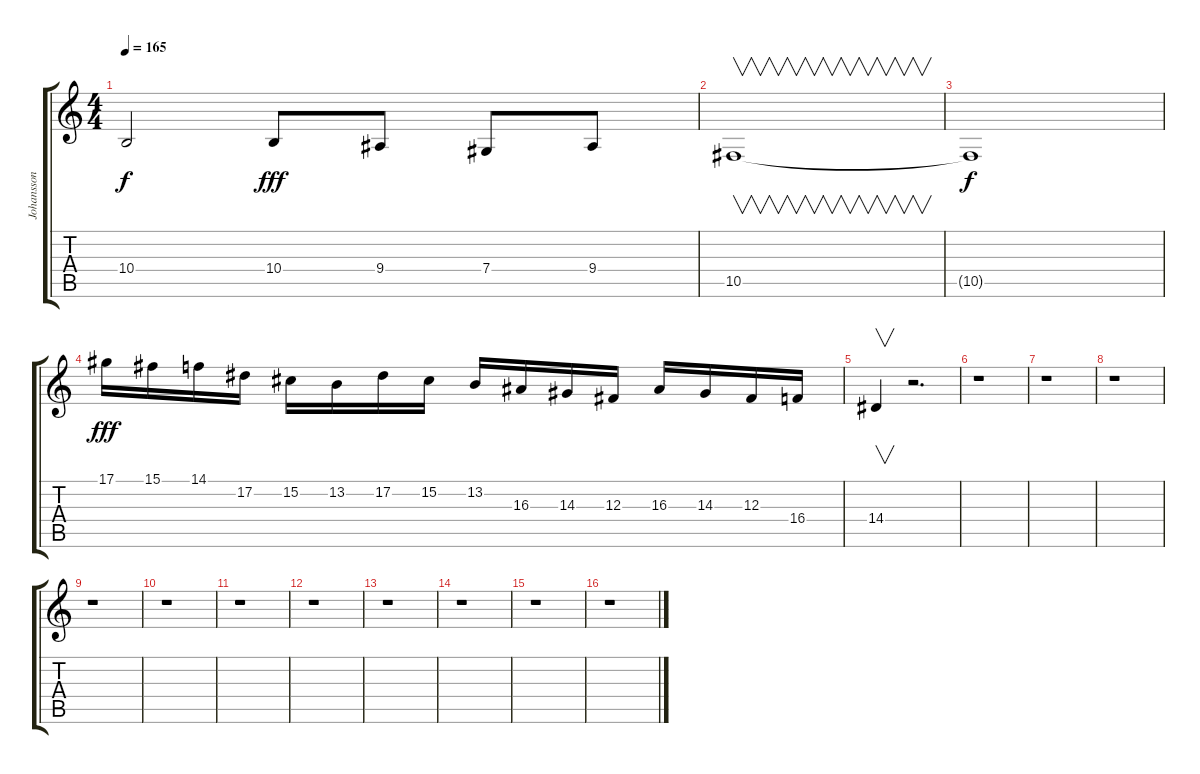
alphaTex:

\track ("Johansson" "Johansson") {instrument lead2sawtooth}
\staff {score tabs}
\tuning (Eb4 Bb3 Gb3 Db3 Ab2 Eb2) {hide}
\ts (4 4)
\tempo 165
\clef g2
\ks c
10.4{t}.2{dy f} 10.4.8{dy fff} 9.4.8 7.4.8 9.4.8 |
10.5.1{v} |
10.5{t}.1{dy f} |
17.1.16{dy fff balance 8} 15.1.16 14.1.16 17.2.16 15.2.16 13.2.16 17.2.16 15.2.16 13.2.16 16.3.16 14.3.16 12.3.16 16.3.16 14.3.16 12.3.16 16.4.16 |
14.4.4{v} r.2{d} |
r.1 |
r.1 |
r.1 |
r.1 |
r.1 |
r.1 |
r.1 |
r.1 |
r.1 |
r.1 |
r.1
